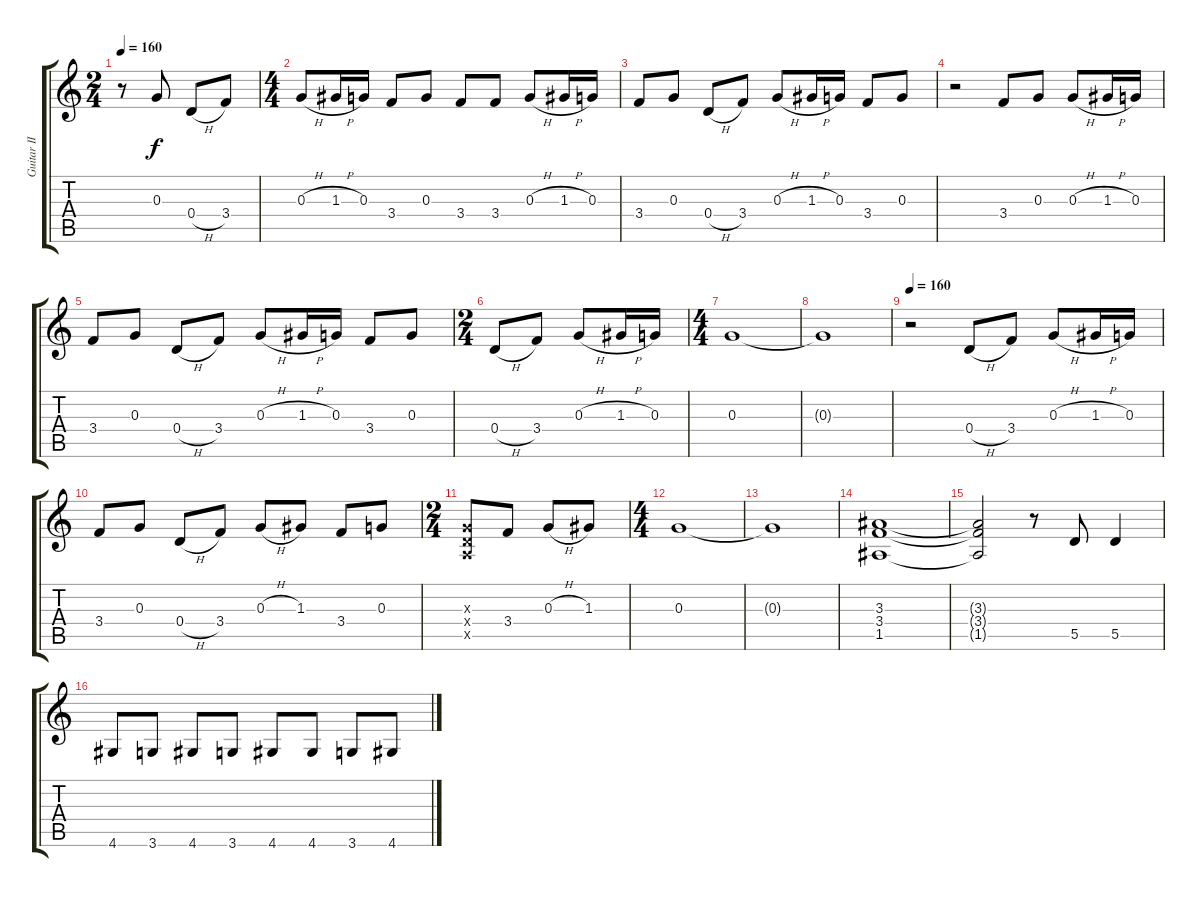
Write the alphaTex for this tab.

\track ("Guitar II" "Guitar II") {instrument distortionguitar}
\staff {score tabs}
\tuning (E4 B3 G3 D3 A2 E2) {hide}
\ts (2 4)
\tempo 160
\clef g2
\ks c
r.8{dy f} 0.3.8 0.4{h}.8 3.4.8 |
\ts (4 4)
0.3{h}.8 1.3{h}.16 0.3.16 3.4.8 0.3.8 3.4.8 3.4.8 0.3{h}.8 1.3{h}.16 0.3.16 |
3.4.8 0.3.8 0.4{h}.8 3.4.8 0.3{h}.8 1.3{h}.16 0.3.16 3.4.8 0.3.8 |
r.2 3.4.8 0.3.8 0.3{h}.8 1.3{h}.16 0.3.16 |
3.4.8 0.3.8 0.4{h}.8 3.4.8 0.3{h}.8 1.3{h}.16 0.3.16 3.4.8 0.3.8 |
\ts (2 4)
0.4{h}.8 3.4.8 0.3{h}.8 1.3{h}.16 0.3.16 |
\ts (4 4)
0.3.1 |
0.3{t}.1 |
\tempo 160
r.2 0.4{h}.8 3.4.8 0.3{h}.8 1.3{h}.16 0.3.16 |
3.4.8 0.3.8 0.4{h}.8 3.4.8 0.3{h}.8 1.3.8 3.4.8 0.3.8 |
\ts (2 4)
(0.3{x} 0.4{x} 0.5{x}).8 3.4.8 0.3{h}.8 1.3.8 |
\ts (4 4)
0.3.1 |
0.3{t}.1 |
(3.3 3.4 1.5).1 |
(3.3{t} 3.4{t} 1.5{t}).2 r.8 5.5.8 5.5.4 |
4.6.8 3.6.8 4.6.8 3.6.8 4.6.8 4.6.8 3.6.8 4.6.8
